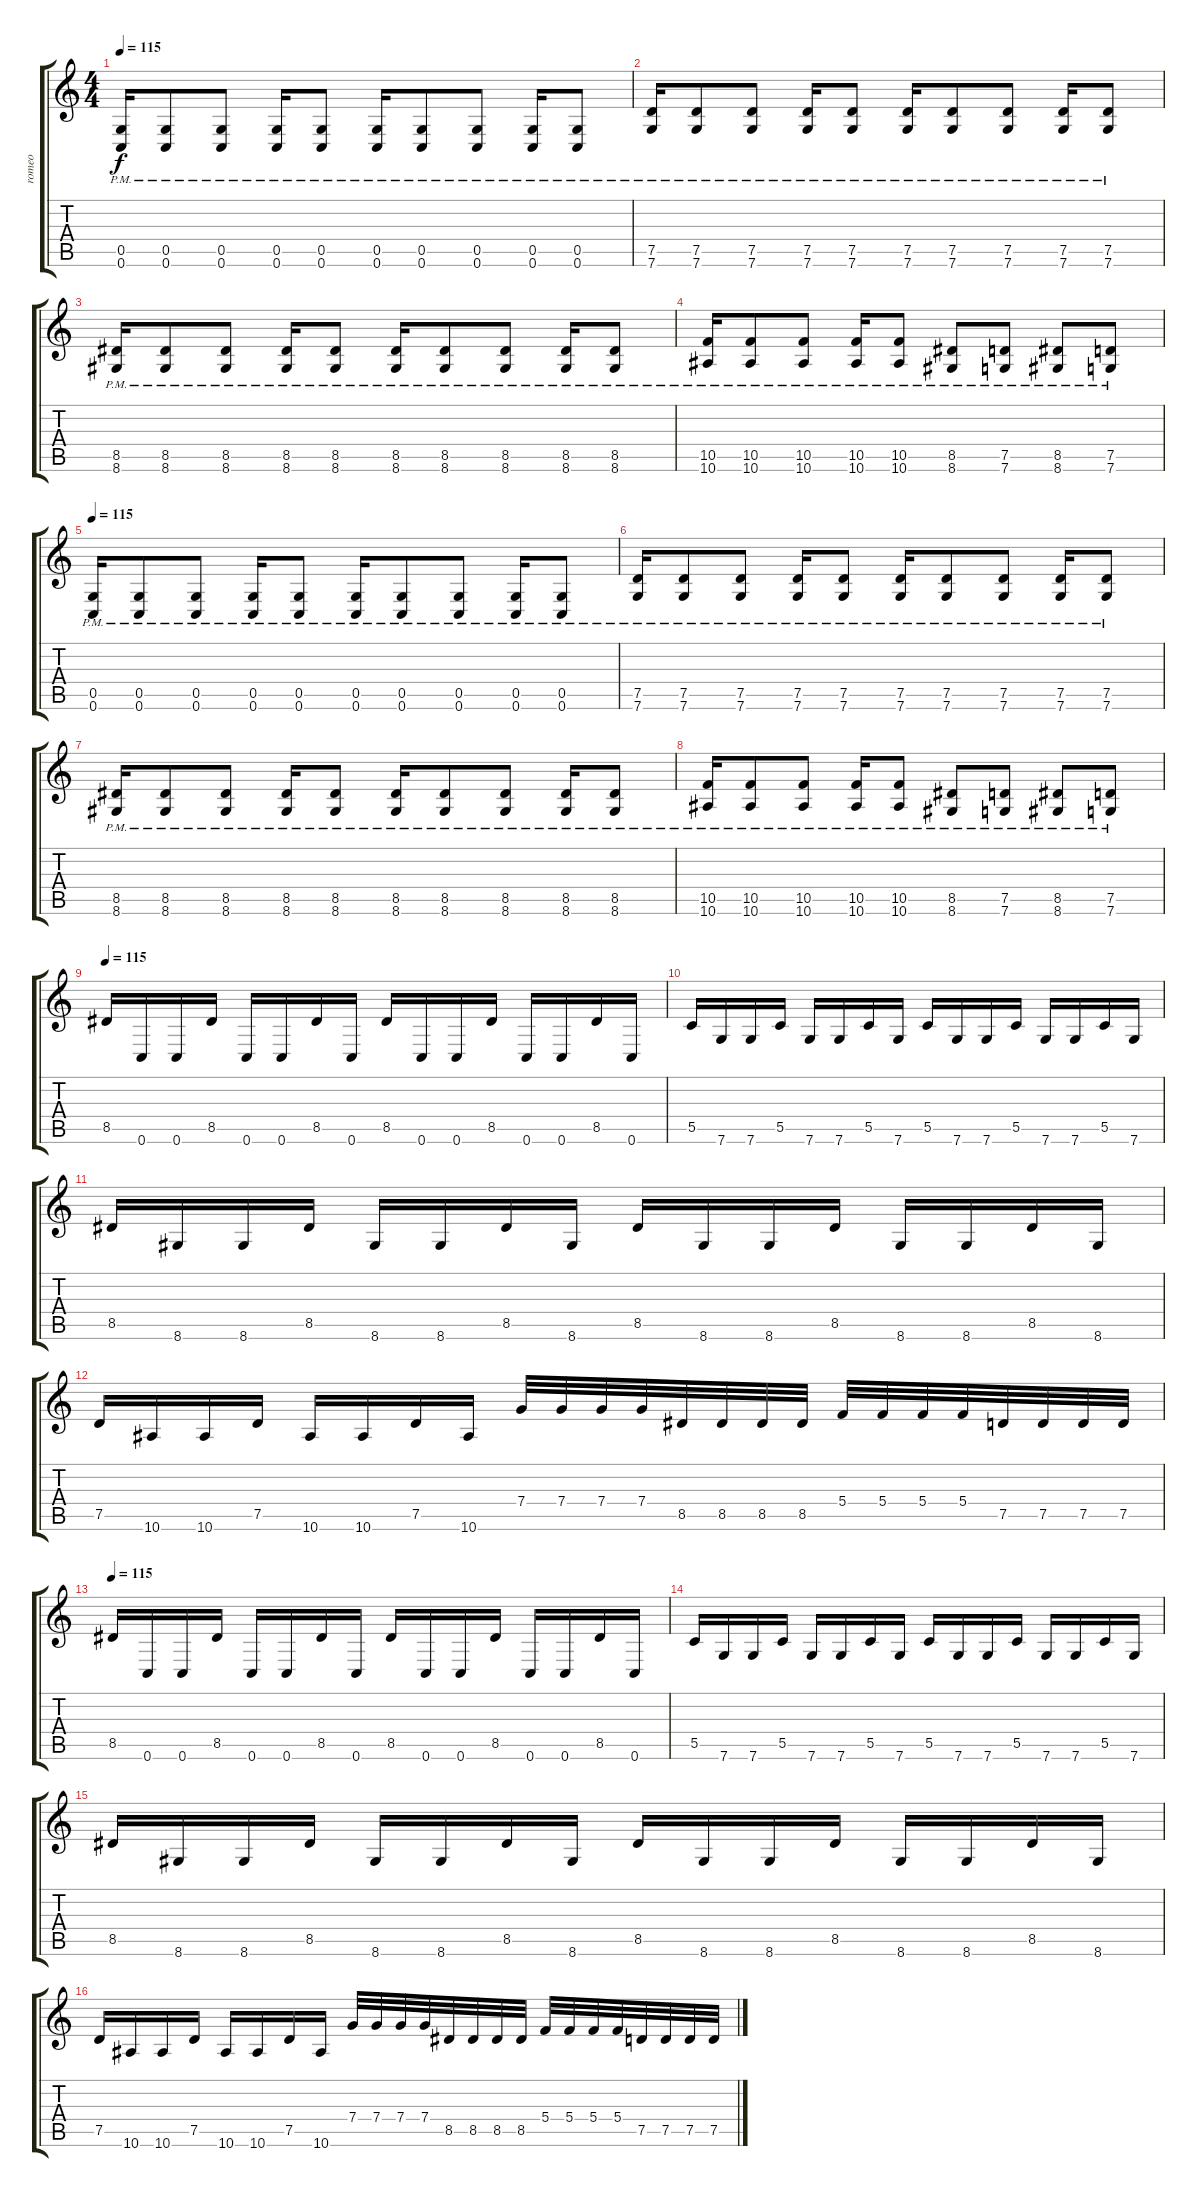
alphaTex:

\track ("romeo" "romeo") {instrument distortionguitar}
\staff {score tabs}
\tuning (D4 A3 F3 C3 G2 C2) {hide}
\ts (4 4)
\tempo 115
\clef g2
\ks c
(0.5{pm} 0.6{pm}).16{dy f} (0.5{pm} 0.6{pm}).8 (0.5{pm} 0.6{pm}).8 (0.5{pm} 0.6{pm}).16 (0.5{pm} 0.6).8 (0.5{pm} 0.6{pm}).16 (0.5{pm} 0.6{pm}).8 (0.5{pm} 0.6{pm}).8 (0.5{pm} 0.6{pm}).16 (0.5{pm} 0.6{pm}).8 |
(7.5{pm} 7.6{pm}).16 (7.5{pm} 7.6{pm}).8 (7.5{pm} 7.6{pm}).8 (7.5{pm} 7.6{pm}).16 (7.5{pm} 7.6{pm}).8 (7.5{pm} 7.6{pm}).16 (7.5{pm} 7.6{pm}).8 (7.5{pm} 7.6{pm}).8 (7.5{pm} 7.6{pm}).16 (7.5{pm} 7.6{pm}).8 |
(8.5{pm} 8.6{pm}).16 (8.5{pm} 8.6{pm}).8 (8.5{pm} 8.6{pm}).8 (8.5{pm} 8.6{pm}).16 (8.5{pm} 8.6{pm}).8 (8.5{pm} 8.6{pm}).16 (8.5{pm} 8.6{pm}).8 (8.5{pm} 8.6{pm}).8 (8.5{pm} 8.6{pm}).16 (8.5{pm} 8.6{pm}).8 |
(10.5{pm} 10.6{pm}).16 (10.5{pm} 10.6{pm}).8 (10.5{pm} 10.6{pm}).8 (10.5{pm} 10.6{pm}).16 (10.5{pm} 10.6{pm}).8 (8.5{pm} 8.6{pm}).8 (7.5{pm} 7.6{pm}).8 (8.5{pm} 8.6{pm}).8 (7.5{pm} 7.6{pm}).8 |
\tempo 115
(0.5{pm} 0.6{pm}).16 (0.5{pm} 0.6{pm}).8 (0.5{pm} 0.6{pm}).8 (0.5{pm} 0.6{pm}).16 (0.5{pm} 0.6).8 (0.5{pm} 0.6{pm}).16 (0.5{pm} 0.6{pm}).8 (0.5{pm} 0.6{pm}).8 (0.5{pm} 0.6{pm}).16 (0.5{pm} 0.6{pm}).8 |
(7.5{pm} 7.6{pm}).16 (7.5{pm} 7.6{pm}).8 (7.5{pm} 7.6{pm}).8 (7.5{pm} 7.6{pm}).16 (7.5{pm} 7.6{pm}).8 (7.5{pm} 7.6{pm}).16 (7.5{pm} 7.6{pm}).8 (7.5{pm} 7.6{pm}).8 (7.5{pm} 7.6{pm}).16 (7.5{pm} 7.6{pm}).8 |
(8.5{pm} 8.6{pm}).16 (8.5{pm} 8.6{pm}).8 (8.5{pm} 8.6{pm}).8 (8.5{pm} 8.6{pm}).16 (8.5{pm} 8.6{pm}).8 (8.5{pm} 8.6{pm}).16 (8.5{pm} 8.6{pm}).8 (8.5{pm} 8.6{pm}).8 (8.5{pm} 8.6{pm}).16 (8.5{pm} 8.6{pm}).8 |
(10.5{pm} 10.6{pm}).16 (10.5{pm} 10.6{pm}).8 (10.5{pm} 10.6{pm}).8 (10.5{pm} 10.6{pm}).16 (10.5{pm} 10.6{pm}).8 (8.5{pm} 8.6{pm}).8 (7.5{pm} 7.6{pm}).8 (8.5{pm} 8.6{pm}).8 (7.5{pm} 7.6{pm}).8 |
\tempo 115
8.5.16 0.6.16 0.6.16 8.5.16 0.6.16 0.6.16 8.5.16 0.6.16 8.5.16 0.6.16 0.6.16 8.5.16 0.6.16 0.6.16 8.5.16 0.6.16 |
5.5.16 7.6.16 7.6.16 5.5.16 7.6.16 7.6.16 5.5.16 7.6.16 5.5.16 7.6.16 7.6.16 5.5.16 7.6.16 7.6.16 5.5.16 7.6.16 |
8.5.16 8.6.16 8.6.16 8.5.16 8.6.16 8.6.16 8.5.16 8.6.16 8.5.16 8.6.16 8.6.16 8.5.16 8.6.16 8.6.16 8.5.16 8.6.16 |
7.5.16 10.6.16 10.6.16 7.5.16 10.6.16 10.6.16 7.5.16 10.6.16 7.4.32 7.4.32 7.4.32 7.4.32 8.5.32 8.5.32 8.5.32 8.5.32 5.4.32 5.4.32 5.4.32 5.4.32 7.5.32 7.5.32 7.5.32 7.5.32 |
\tempo 115
8.5.16 0.6.16 0.6.16 8.5.16 0.6.16 0.6.16 8.5.16 0.6.16 8.5.16 0.6.16 0.6.16 8.5.16 0.6.16 0.6.16 8.5.16 0.6.16 |
5.5.16 7.6.16 7.6.16 5.5.16 7.6.16 7.6.16 5.5.16 7.6.16 5.5.16 7.6.16 7.6.16 5.5.16 7.6.16 7.6.16 5.5.16 7.6.16 |
8.5.16 8.6.16 8.6.16 8.5.16 8.6.16 8.6.16 8.5.16 8.6.16 8.5.16 8.6.16 8.6.16 8.5.16 8.6.16 8.6.16 8.5.16 8.6.16 |
7.5.16 10.6.16 10.6.16 7.5.16 10.6.16 10.6.16 7.5.16 10.6.16 7.4.32 7.4.32 7.4.32 7.4.32 8.5.32 8.5.32 8.5.32 8.5.32 5.4.32 5.4.32 5.4.32 5.4.32 7.5.32 7.5.32 7.5.32 7.5.32
